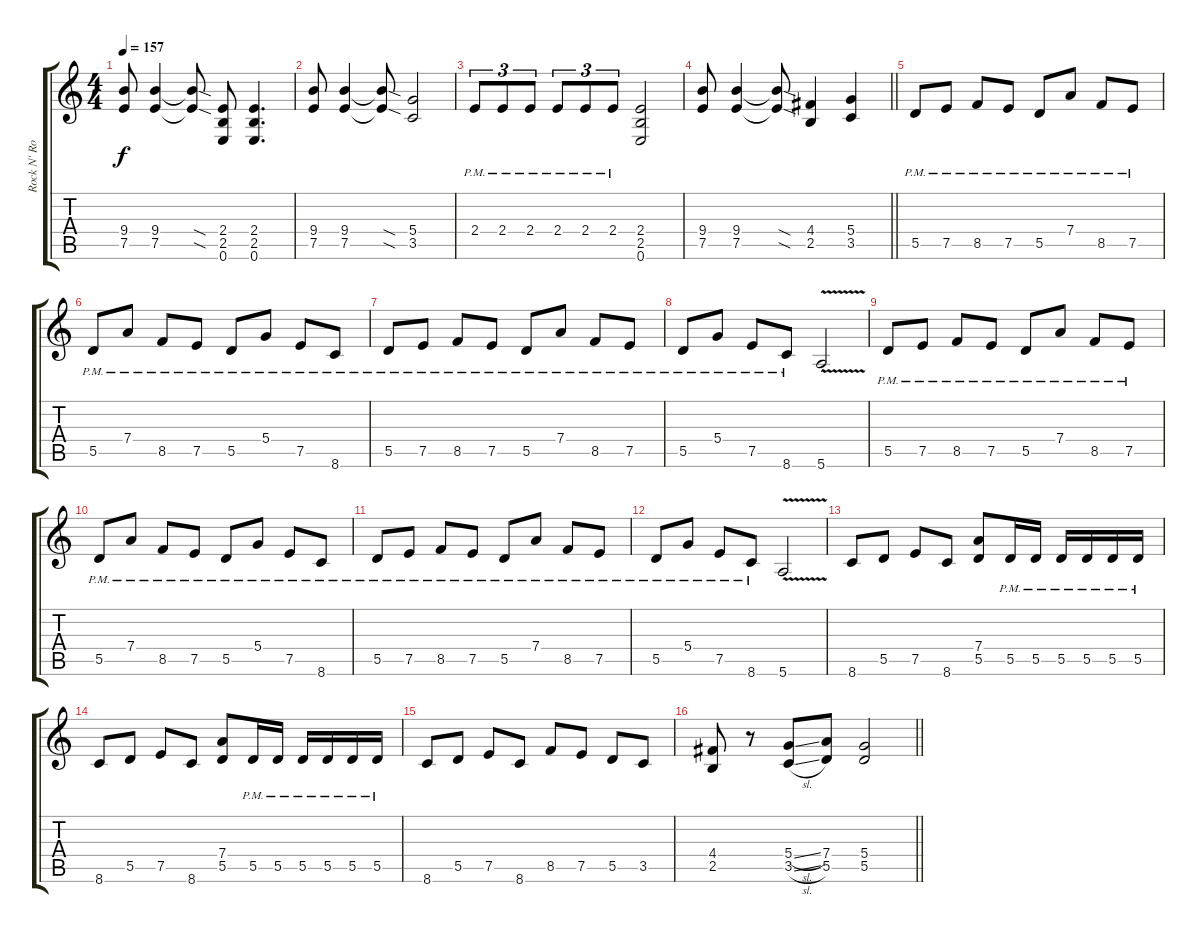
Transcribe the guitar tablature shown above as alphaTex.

\track ("Rock N' Rolf" "Rock N' Ro") {instrument distortionguitar}
\staff {score tabs}
\tuning (E4 B3 G3 D3 A2 E2) {hide}
\ts (4 4)
\tempo 157
\clef g2
\ks c
(9.4 7.5).8{dy f} (9.4 7.5).4 (9.4{sod t} 7.5{sod t}).8 (2.4 2.5 0.6).8 (2.4 2.5 0.6).4{d} |
(9.4 7.5).8 (9.4 7.5).4 (9.4{sod t} 7.5{sod t}).8 (5.4 3.5).2 |
2.4{pm}.8{tu (3 2)} 2.4{pm}.8{tu (3 2)} 2.4{pm}.8{tu (3 2)} 2.4{pm}.8{tu (3 2)} 2.4{pm}.8{tu (3 2)} 2.4{pm}.8{tu (3 2)} (2.4 2.5 0.6).2 |
\barLineRight lightlight
(9.4 7.5).8 (9.4 7.5).4 (9.4{sod t} 7.5{sod t}).8 (4.4 2.5).4 (5.4 3.5).4 |
\section ("" "")
5.5{pm}.8 7.5{pm}.8 8.5{pm}.8 7.5{pm}.8 5.5{pm}.8 7.4{pm}.8 8.5{pm}.8 7.5{pm}.8 |
5.5{pm}.8 7.4{pm}.8 8.5{pm}.8 7.5{pm}.8 5.5{pm}.8 5.4{pm}.8 7.5{pm}.8 8.6{pm}.8 |
5.5{pm}.8 7.5{pm}.8 8.5{pm}.8 7.5{pm}.8 5.5{pm}.8 7.4{pm}.8 8.5{pm}.8 7.5{pm}.8 |
5.5{pm}.8 5.4{pm}.8 7.5{pm}.8 8.6{pm}.8 5.6{v}.2 |
5.5{pm}.8 7.5{pm}.8 8.5{pm}.8 7.5{pm}.8 5.5{pm}.8 7.4{pm}.8 8.5{pm}.8 7.5{pm}.8 |
5.5{pm}.8 7.4{pm}.8 8.5{pm}.8 7.5{pm}.8 5.5{pm}.8 5.4{pm}.8 7.5{pm}.8 8.6{pm}.8 |
5.5{pm}.8 7.5{pm}.8 8.5{pm}.8 7.5{pm}.8 5.5{pm}.8 7.4{pm}.8 8.5{pm}.8 7.5{pm}.8 |
5.5{pm}.8 5.4{pm}.8 7.5{pm}.8 8.6{pm}.8 5.6{v}.2 |
8.6.8 5.5.8 7.5.8 8.6.8 (7.4 5.5).8 5.5{pm}.16 5.5{pm}.16 5.5{pm}.16 5.5{pm}.16 5.5{pm}.16 5.5{pm}.16 |
8.6.8 5.5.8 7.5.8 8.6.8 (7.4 5.5).8 5.5{pm}.16 5.5{pm}.16 5.5{pm}.16 5.5{pm}.16 5.5{pm}.16 5.5{pm}.16 |
8.6.8 5.5.8 7.5.8 8.6.8 8.5.8 7.5.8 5.5.8 3.5.8 |
\barLineRight lightlight
(4.4 2.5).8 r.8 (5.4{sl} 3.5{sl}).8 (7.4 5.5).8 (5.4 5.5).2
